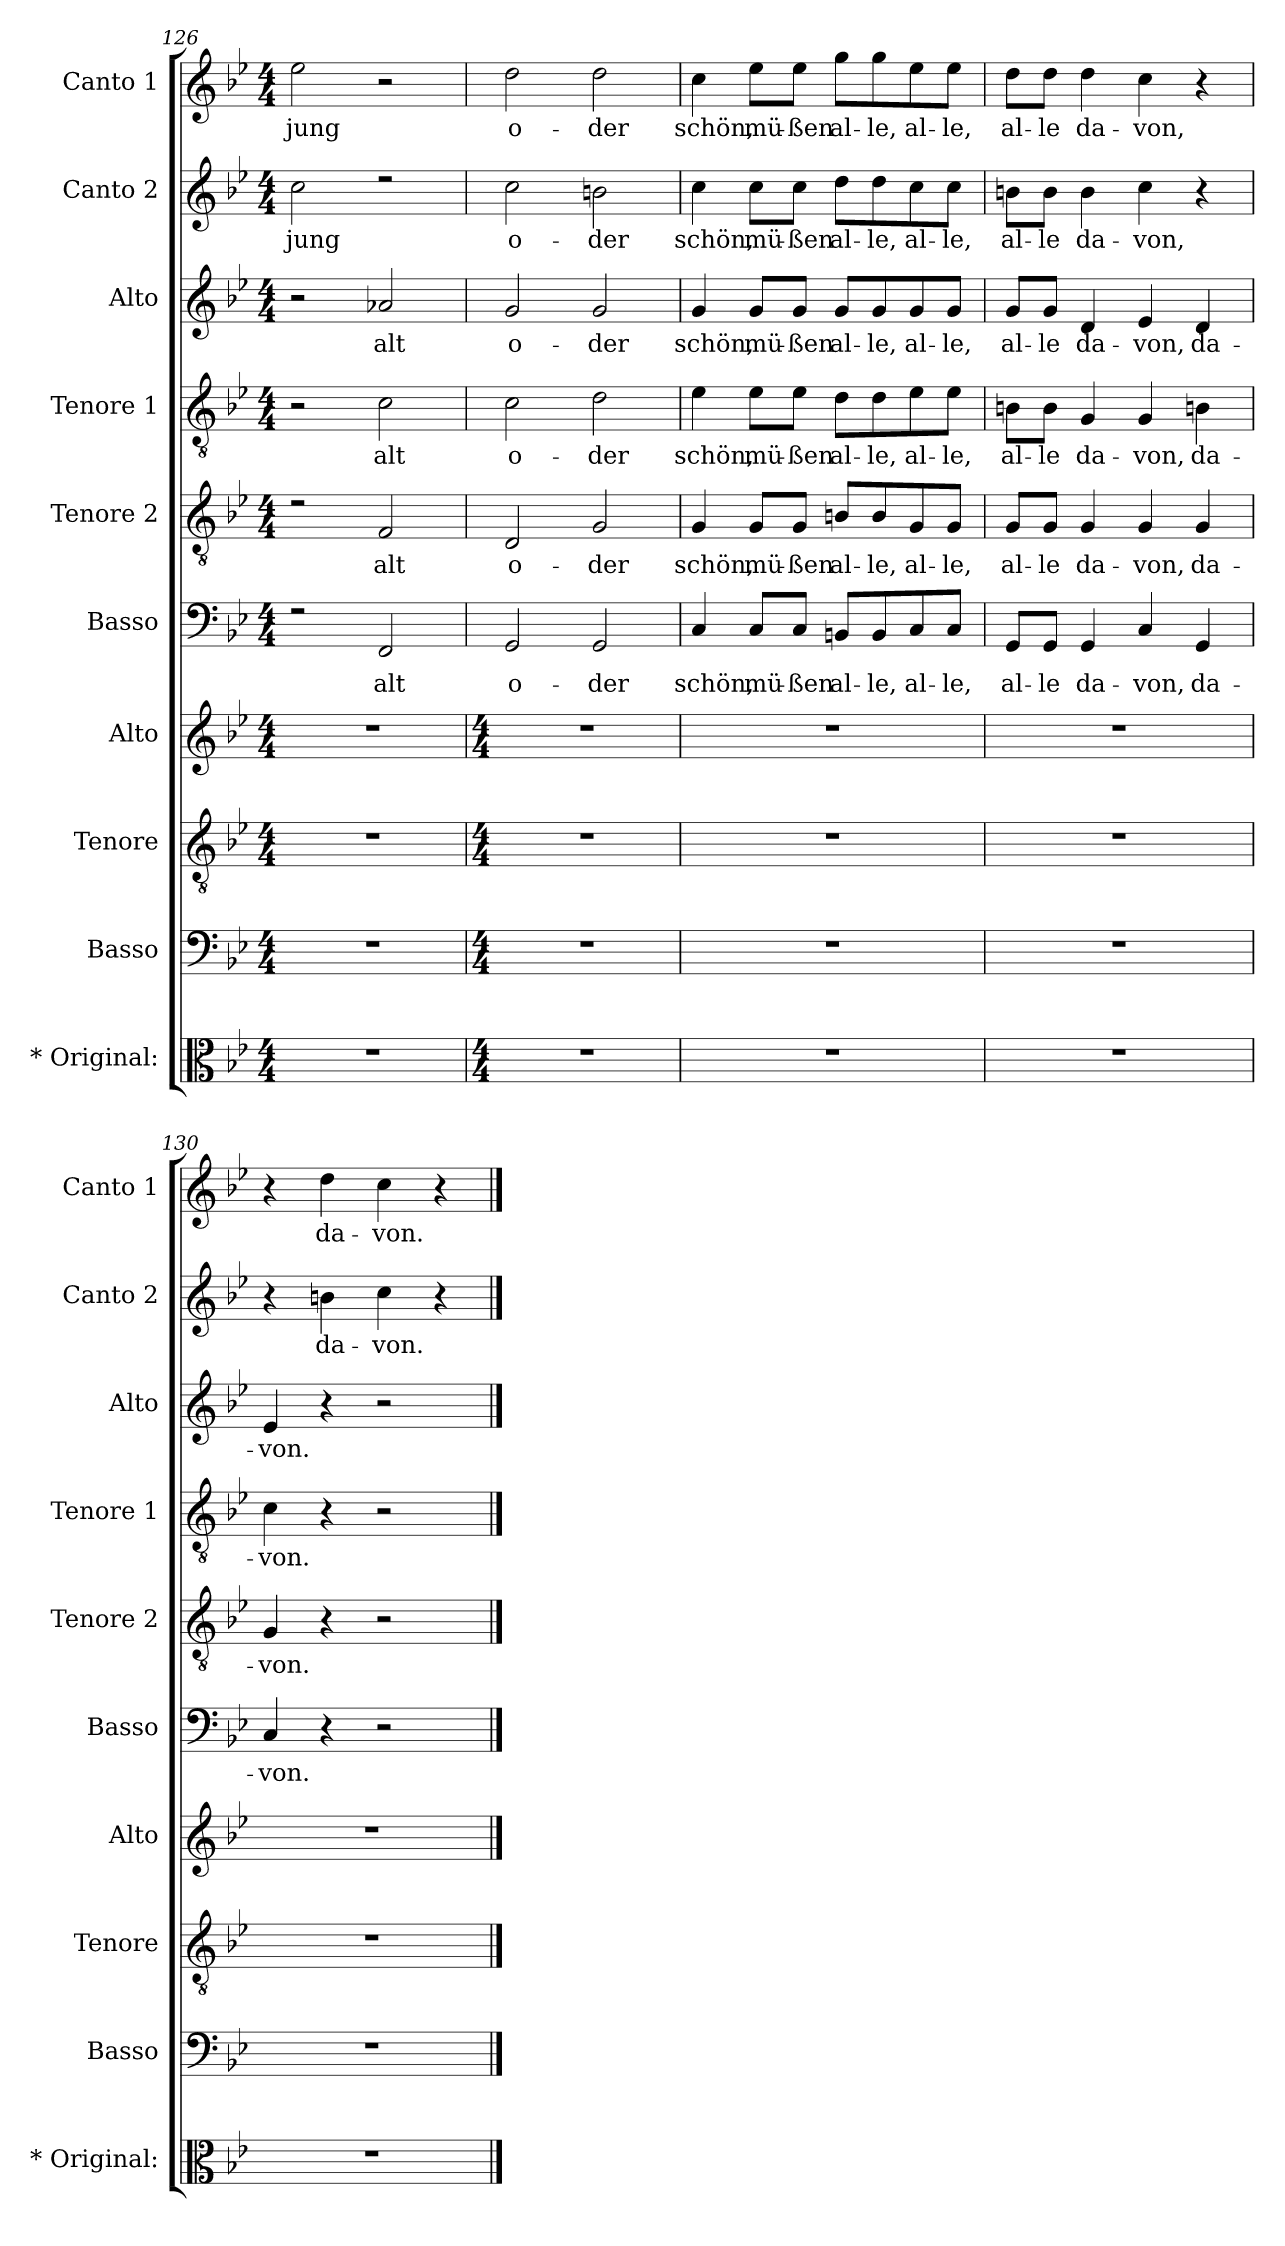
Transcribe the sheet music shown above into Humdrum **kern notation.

**kern	**kern	**kern	**kern	**kern	**text	**kern	**text	**kern	**text	**kern	**text	**kern	**text	**kern	**text
*part10	*part9	*part8	*part7	*part6	*part6	*part5	*part5	*part4	*part4	*part3	*part3	*part2	*part2	*part1	*part1
*staff10	*staff9	*staff8	*staff7	*staff6	*staff6	*staff5	*staff5	*staff4	*staff4	*staff3	*staff3	*staff2	*staff2	*staff1	*staff1
*I"* Original:	*I"Basso	*I"Tenore	*I"Alto	*I"Basso	*	*I"Tenore 2	*	*I"Tenore 1	*	*I"Alto	*	*I"Canto 2	*	*I"Canto 1	*
*I'* Original:	*I'Basso	*I'Tenore	*I'Alto	*I'Basso	*	*I'Tenore 2	*	*I'Tenore 1	*	*I'Alto	*	*I'Canto 2	*	*I'Canto 1	*
*clefC3	*clefF4	*clefGv2	*clefG2	*clefF4	*	*clefGv2	*	*clefGv2	*	*clefG2	*	*clefG2	*	*clefG2	*
*k[b-e-]	*k[b-e-]	*k[b-e-]	*k[b-e-]	*k[b-e-]	*	*k[b-e-]	*	*k[b-e-]	*	*k[b-e-]	*	*k[b-e-]	*	*k[b-e-]	*
*B-:	*B-:	*B-:	*B-:	*B-:	*	*B-:	*	*B-:	*	*B-:	*	*B-:	*	*B-:	*
*M4/4	*M4/4	*M4/4	*M4/4	*M4/4	*	*M4/4	*	*M4/4	*	*M4/4	*	*M4/4	*	*M4/4	*
=126	=126	=126	=126	=126	=126	=126	=126	=126	=126	=126	=126	=126	=126	=126	=126
*	*	*	*	*^	*	*^	*	*	*	*	*	*	*	*	*
!	!	!	!	!	!	!	!	!	!	!	!	!	!	!	!LO:LY:b	!	!LO:LY:b
*	*	*	*	*	*	*	*	*	*	*	*	*	*	*^	*	*	*
1r	1r	1r	1r	2r	1ryy	.	2r	1ryy	.	2r	.	2r	.	2cc\	1ryy	jung	2ee-i\	jung
!	!	!	!	!	!	!LO:LY:b	!	!	!LO:LY:b	!	!LO:LY:b	!	!LO:LY:b	!	!	!	!	!
.	.	.	.	2FF/	.	alt	2F/	.	alt	2c\	alt	2a-X/	alt	2r	.	.	2r	.
*	*	*	*	*v	*v	*	*	*	*	*	*	*	*	*v	*v	*	*	*
*	*	*	*	*	*	*v	*v	*	*	*	*	*	*	*	*	*
!!LO:PB:g=z
=127	=127	=127	=127	=127	=127	=127	=127	=127	=127	=127	=127	=127	=127	=127	=127
*M4/4	*M4/4	*M4/4	*M4/4	*	*	*	*	*	*	*	*	*	*	*	*
!	!	!	!	!	!LO:LY:b	!	!LO:LY:b	!	!LO:LY:b	!	!LO:LY:b	!	!LO:LY:b	!	!LO:LY:b
1r	1r	1r	1r	2GG/	o-	2D/	o-	2c\	o-	2g/	o-	2cc\	o-	2dd\	o-
!	!	!	!	!	!LO:LY:b	!	!LO:LY:b	!	!LO:LY:b	!	!LO:LY:b	!	!LO:LY:b	!	!LO:LY:b
.	.	.	.	2GG/	-der	2G/	-der	2d\	-der	2g/	-der	2bn\	-der	2dd\	-der
=128	=128	=128	=128	=128	=128	=128	=128	=128	=128	=128	=128	=128	=128	=128	=128
!	!	!	!	!	!LO:LY:b	!	!LO:LY:b	!	!LO:LY:b	!	!LO:LY:b	!	!LO:LY:b	!	!LO:LY:b
1r	1r	1r	1r	4C/	schön,	4G/	schön,	4e-\	schön,	4g/	schön,	4cc\	schön,	4cc\	schön,
!	!	!	!	!	!LO:LY:b	!	!LO:LY:b	!	!LO:LY:b	!	!LO:LY:b	!	!LO:LY:b	!	!LO:LY:b
.	.	.	.	8C/L	mü-	8G/L	mü-	8e-\L	mü-	8g/L	mü-	8cc\L	mü-	8ee-\L	mü-
!	!	!	!	!	!LO:LY:b	!	!LO:LY:b	!	!LO:LY:b	!	!LO:LY:b	!	!LO:LY:b	!	!LO:LY:b
.	.	.	.	8C/J	-ßen	8G/J	-ßen	8e-\J	-ßen	8g/J	-ßen	8cc\J	-ßen	8ee-\J	-ßen
!	!	!	!	!	!LO:LY:b	!	!LO:LY:b	!	!LO:LY:b	!	!LO:LY:b	!	!LO:LY:b	!	!LO:LY:b
.	.	.	.	8BBn/L	al-	8Bn/L	al-	8d\L	al-	8g/L	al-	8dd\L	al-	8gg\L	al-
!	!	!	!	!	!LO:LY:b	!	!LO:LY:b	!	!LO:LY:b	!	!LO:LY:b	!	!LO:LY:b	!	!LO:LY:b
.	.	.	.	8BB/	-le,	8B/	-le,	8d\	-le,	8g/	-le,	8dd\	-le,	8gg\	-le,
!	!	!	!	!	!LO:LY:b	!	!LO:LY:b	!	!LO:LY:b	!	!LO:LY:b	!	!LO:LY:b	!	!LO:LY:b
.	.	.	.	8C/	al-	8G/	al-	8e-\	al-	8g/	al-	8cc\	al-	8ee-\	al-
!	!	!	!	!	!LO:LY:b	!	!LO:LY:b	!	!LO:LY:b	!	!LO:LY:b	!	!LO:LY:b	!	!LO:LY:b
.	.	.	.	8C/J	-le,	8G/J	-le,	8e-\J	-le,	8g/J	-le,	8cc\J	-le,	8ee-\J	-le,
=129	=129	=129	=129	=129	=129	=129	=129	=129	=129	=129	=129	=129	=129	=129	=129
!	!	!	!	!	!LO:LY:b	!	!LO:LY:b	!	!LO:LY:b	!	!LO:LY:b	!	!LO:LY:b	!	!LO:LY:b
1r	1r	1r	1r	8GG/L	al-	8G/L	al-	8Bn\L	al-	8g/L	al-	8bn\L	al-	8dd\L	al-
!	!	!	!	!	!LO:LY:b	!	!LO:LY:b	!	!LO:LY:b	!	!LO:LY:b	!	!LO:LY:b	!	!LO:LY:b
.	.	.	.	8GG/J	-le	8G/J	-le	8B\J	-le	8g/J	-le	8b\J	-le	8dd\J	-le
!	!	!	!	!	!LO:LY:b	!	!LO:LY:b	!	!LO:LY:b	!	!LO:LY:b	!	!LO:LY:b	!	!LO:LY:b
.	.	.	.	4GG/	da-	4G/	da-	4G/	da-	4d/	da-	4b\	da-	4dd\	da-
!	!	!	!	!	!LO:LY:b	!	!LO:LY:b	!	!LO:LY:b	!	!LO:LY:b	!	!LO:LY:b	!	!LO:LY:b
.	.	.	.	4C/	-von,	4G/	-von,	4G/	-von,	4e-/	-von,	4cc\	-von,	4cc\	-von,
!	!	!	!	!	!LO:LY:b	!	!LO:LY:b	!	!LO:LY:b	!	!LO:LY:b	!	!	!	!
.	.	.	.	4GG/	da-	4G/	da-	4Bni\	da-	4d/	da-	4r	.	4r	.
=130	=130	=130	=130	=130	=130	=130	=130	=130	=130	=130	=130	=130	=130	=130	=130
!	!	!	!	!	!LO:LY:b	!	!LO:LY:b	!	!LO:LY:b	!	!LO:LY:b	!	!	!	!
1r	1r	1r	1r	4C/	-von.	4G/	-von.	4c\	-von.	4e-/	-von.	4r	.	4r	.
!	!	!	!	!	!	!	!	!	!	!	!	!	!LO:LY:b	!	!LO:LY:b
.	.	.	.	4r	.	4r	.	4r	.	4r	.	4bn\	da-	4dd\	da-
!	!	!	!	!	!	!	!	!	!	!	!	!	!LO:LY:b	!	!LO:LY:b
.	.	.	.	2r	.	2r	.	2r	.	2r	.	4cc\	-von.	4cc\	-von.
.	.	.	.	.	.	.	.	.	.	.	.	4r	.	4r	.
==	==	==	==	==	==	==	==	==	==	==	==	==	==	==	==
*-	*-	*-	*-	*-	*-	*-	*-	*-	*-	*-	*-	*-	*-	*-	*-
